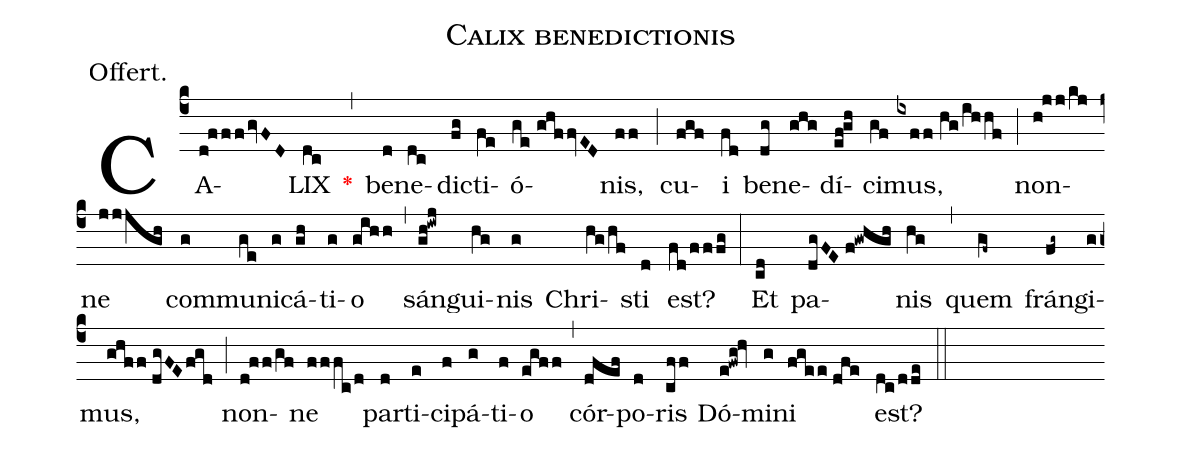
name:Calix benedictionis;
annotation:Offert.;
mode:IV.;
office-part:Offertory;
%%
(c4) CA(d!fffgvFD)LIX(dc) <v>\red{*}</v>(,) be(d)ne(dc)di(fg)cti(fe)ó(ge//ghffvED)nis,(ff) (;) cu(fgf)i(fd) be(dg)ne(ghg)dí(ef!gh)ci(gf)mus,(ixff//hg/ihhf) (;) non(h!jj/kj)ne(jjjgh) com(g)mu(ge)ni(g)cá(gh)ti(g)o(gihh) (,) sán(gh!iwj)gui(hg)nis(g) Chri(hg/hf)sti(d) est?(fd/fffg) (:) Et(cd) pa(dgFE//f!gwhgh)nis(hg) (,) quem(gf~) frán(fg~)gi(g)mus,(ghff//dgFEfgd) (;) non(d!ff/gf)ne(fffc/d) par(d)ti(e)ci(f)pá(g)ti(f)o(egff) (,) cór(dfef)po(d)ris(cff) Dó(e!fwg!hv)mi(g)ni(fgee//dfe) est?(dc/dde) (::)
